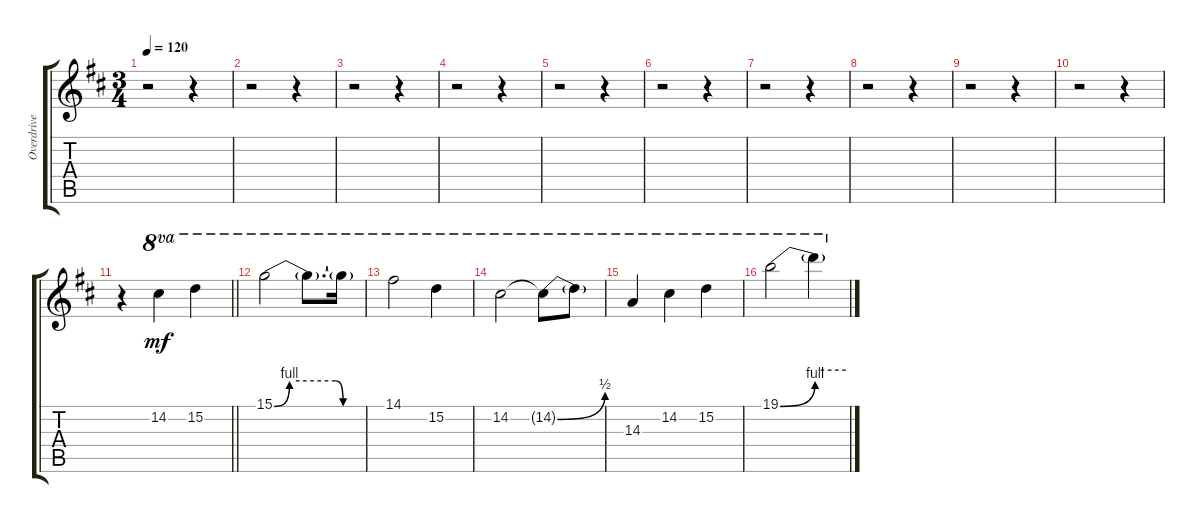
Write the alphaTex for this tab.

\track ("Overdrive" "Overdrive") {instrument overdrivenguitar}
\staff {score tabs}
\tuning (E4 B3 G3 D3 A2 E2) {hide}
\ts (3 4)
\tempo 120
\clef g2
\ks d
r.2{dy mf} r.4 |
r.2 r.4 |
r.2 r.4 |
r.2 r.4 |
r.2 r.4 |
r.2 r.4 |
r.2 r.4 |
r.2 r.4 |
r.2 r.4 |
r.2 r.4 |
\barLineRight lightlight
r.4 14.2.4{ot 8va} 15.2.4{ot 8va} |
15.1{be (custom 0 0 10 4 40 4 45 0 60 0)}.2{ot 8va} 15.1{t}.8{d ot 8va} 15.1{t}.16{ot 8va} |
14.1.2{ot 8va} 15.2.4{ot 8va} |
14.2.2{ot 8va} 14.2{be (bend 0 0 60 2) t}.8{ot 8va} 14.2{t}.8{ot 8va} |
14.3.4{ot 8va} 14.2.4{ot 8va} 15.2.4{ot 8va} |
19.1{be (bend 0 0 60 4)}.2{ot 8va} 19.1{be (hold 0 6 60 6) t}.4{ot 8va}
